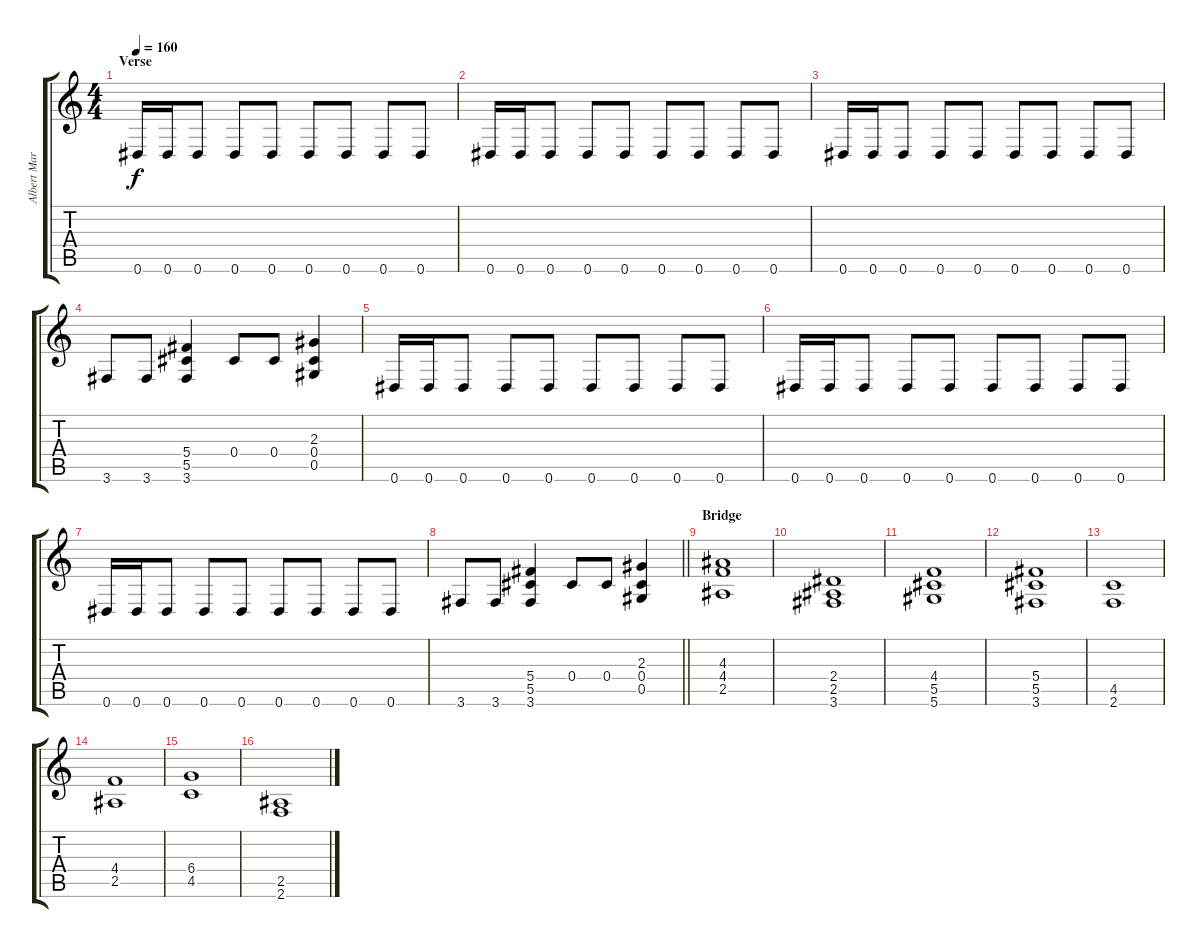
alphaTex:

\track ("Albert Maroto" "Albert Mar") {instrument overdrivenguitar}
\staff {score tabs}
\tuning (Eb4 Bb3 Gb3 Db3 Ab2 Eb2) {hide}
\ts (4 4)
\section ("" "Verse")
\tempo 160
\clef g2
\ks c
0.6.16{dy f} 0.6.16 0.6.8 0.6.8 0.6.8 0.6.8 0.6.8 0.6.8 0.6.8 |
0.6.16 0.6.16 0.6.8 0.6.8 0.6.8 0.6.8 0.6.8 0.6.8 0.6.8 |
0.6.16 0.6.16 0.6.8 0.6.8 0.6.8 0.6.8 0.6.8 0.6.8 0.6.8 |
3.6.8 3.6.8 (5.4 5.5 3.6).4 0.4.8 0.4.8 (2.3 0.4 0.5).4 |
0.6.16 0.6.16 0.6.8 0.6.8 0.6.8 0.6.8 0.6.8 0.6.8 0.6.8 |
0.6.16 0.6.16 0.6.8 0.6.8 0.6.8 0.6.8 0.6.8 0.6.8 0.6.8 |
0.6.16 0.6.16 0.6.8 0.6.8 0.6.8 0.6.8 0.6.8 0.6.8 0.6.8 |
\barLineRight lightlight
3.6.8 3.6.8 (5.4 5.5 3.6).4 0.4.8 0.4.8 (2.3 0.4 0.5).4 |
\section ("" "Bridge")
(4.3 4.4 2.5).1 |
(2.4 2.5 3.6).1 |
(4.4 5.5 5.6).1 |
(5.4 5.5 3.6).1 |
(4.5 2.6).1 |
(4.4 2.5).1 |
(6.4 4.5).1 |
(2.5 2.6).1
